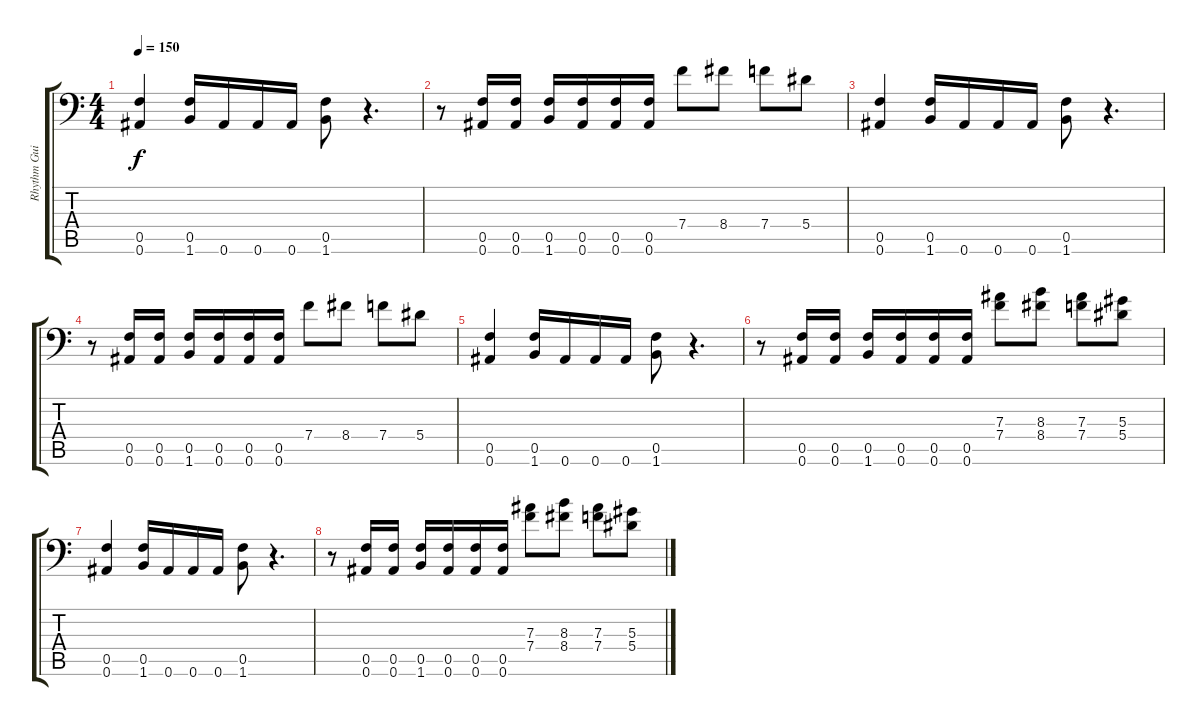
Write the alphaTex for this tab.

\track ("Rhythm Guitar" "Rhythm Gui") {instrument distortionguitar}
\staff {score tabs}
\tuning (C4 G3 Eb3 Bb2 F2 Bb1) {hide}
\ts (4 4)
\tempo 150
\clef f4
\ks c
(0.5 0.6).4{dy f} (0.5 1.6).16 0.6.16 0.6.16 0.6.16 (0.5 1.6).8 r.4{d} |
r.8 (0.5 0.6).16 (0.5 0.6).16 (0.5 1.6).16 (0.5 0.6).16 (0.5 0.6).16 (0.5 0.6).16 7.4.8 8.4.8 7.4.8 5.4.8 |
(0.5 0.6).4 (0.5 1.6).16 0.6.16 0.6.16 0.6.16 (0.5 1.6).8 r.4{d} |
r.8 (0.5 0.6).16 (0.5 0.6).16 (0.5 1.6).16 (0.5 0.6).16 (0.5 0.6).16 (0.5 0.6).16 7.4.8 8.4.8 7.4.8 5.4.8 |
(0.5 0.6).4 (0.5 1.6).16 0.6.16 0.6.16 0.6.16 (0.5 1.6).8 r.4{d} |
r.8 (0.5 0.6).16 (0.5 0.6).16 (0.5 1.6).16 (0.5 0.6).16 (0.5 0.6).16 (0.5 0.6).16 (7.3 7.4).8 (8.3 8.4).8 (7.3 7.4).8 (5.3 5.4).8 |
(0.5 0.6).4 (0.5 1.6).16 0.6.16 0.6.16 0.6.16 (0.5 1.6).8 r.4{d} |
r.8 (0.5 0.6).16 (0.5 0.6).16 (0.5 1.6).16 (0.5 0.6).16 (0.5 0.6).16 (0.5 0.6).16 (7.3 7.4).8 (8.3 8.4).8 (7.3 7.4).8 (5.3 5.4).8
